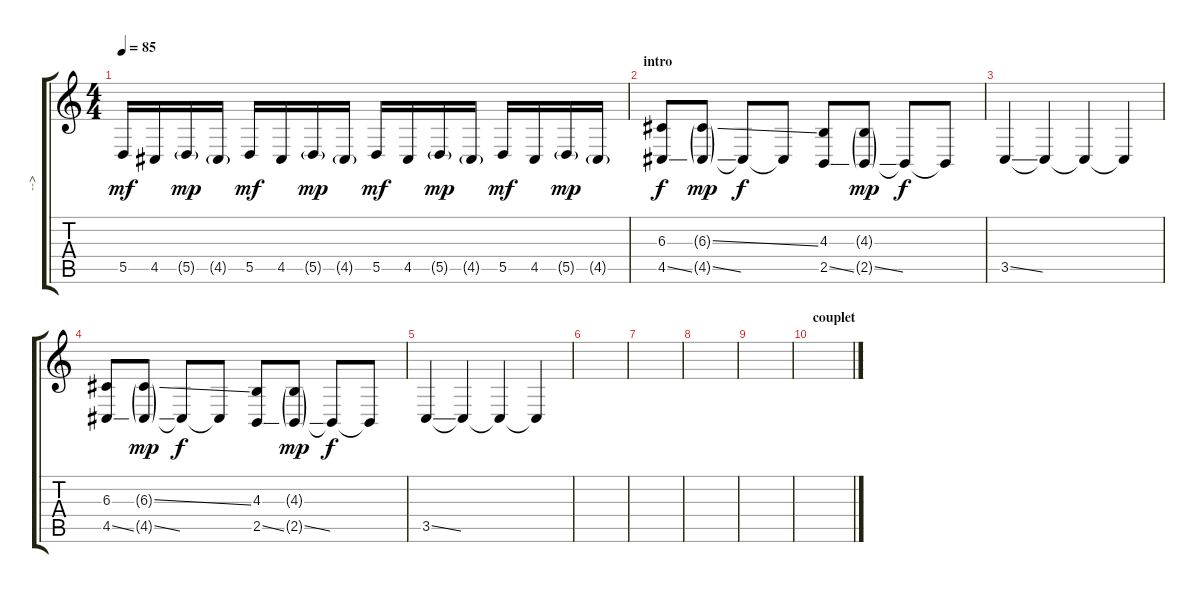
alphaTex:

\track ("-->" "-->") {instrument guitarfretnoise}
\staff {score tabs}
\tuning (E4 B3 G3 D3 A2 E2) {hide}
\ts (4 4)
\tempo 85
\clef g2
\ks c
5.5.16{dy mf volume 10 instrument guitarfretnoise} 4.5.16 5.5{g}.16{dy mp} 4.5{g}.16 5.5.16{dy mf} 4.5.16 5.5{g}.16{dy mp} 4.5{g}.16 5.5.16{dy mf} 4.5.16 5.5{g}.16{dy mp} 4.5{g}.16 5.5.16{dy mf} 4.5.16 5.5{g}.16{dy mp} 4.5{g}.16 |
\section ("" "intro")
(6.3 4.5{ss}).8{dy f volume 16} (6.3{ss g} 4.5{ss g}).8{dy mp} 4.5{t}.8{dy f} 4.5{t}.8 (4.3 2.5{ss}).8 (4.3{g} 2.5{ss g}).8{dy mp} 2.5{t}.8{dy f} 2.5{t}.8 |
3.5{ss}.4 3.5{t}.4 3.5{t}.4 3.5{t}.4 |
(6.3 4.5{ss}).8 (6.3{ss g} 4.5{ss g}).8{dy mp} 4.5{t}.8{dy f} 4.5{t}.8 (4.3 2.5{ss}).8 (4.3{g} 2.5{ss g}).8{dy mp} 2.5{t}.8{dy f} 2.5{t}.8 |
3.5{ss}.4 3.5{t}.4 3.5{t}.4 3.5{t}.4 |
|
|
|
|
\section ("" "couplet")
